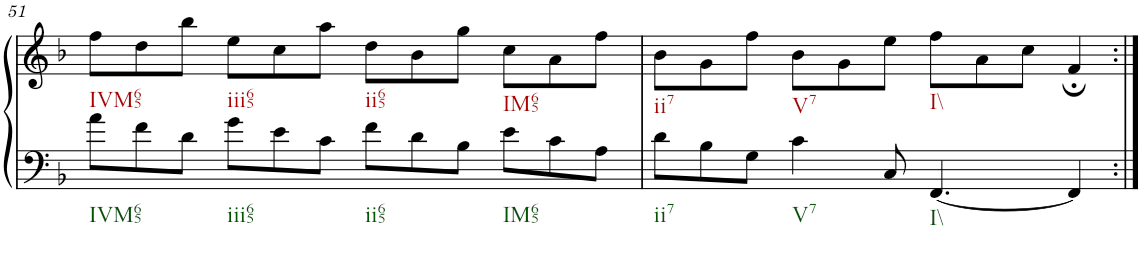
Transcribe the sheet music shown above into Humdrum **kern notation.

**kern	**kern
*part1	*part1
*staff2	*staff1
*I"Klavier linke Hand	*
!!LO:PB:g=z
*clefF4	*clefG2
*k[b-]	*k[b-]
*M12/8	*M12/8
=51	=51
8a\L	8ff\L
8f\	8dd\
8d\J	8bb-\J
8g\L	8ee\L
8e\	8cc\
8c\J	8aa\J
8f\L	8dd\L
8d\	8b-\
8B-\J	8gg\J
8e\L	8cc\L
8c\	8a\
8A\J	8ff\J
=52	=52
8d\L	8b-\L
8B-\	8g\
8G\J	8ff\J
4c\	8b-\L
.	8g\
8C/	8ee\J
[4.FF/	8ff\L
.	8a\
.	8cc\J
4FF/]	4f;/
=:|!	=:|!
*-	*-
